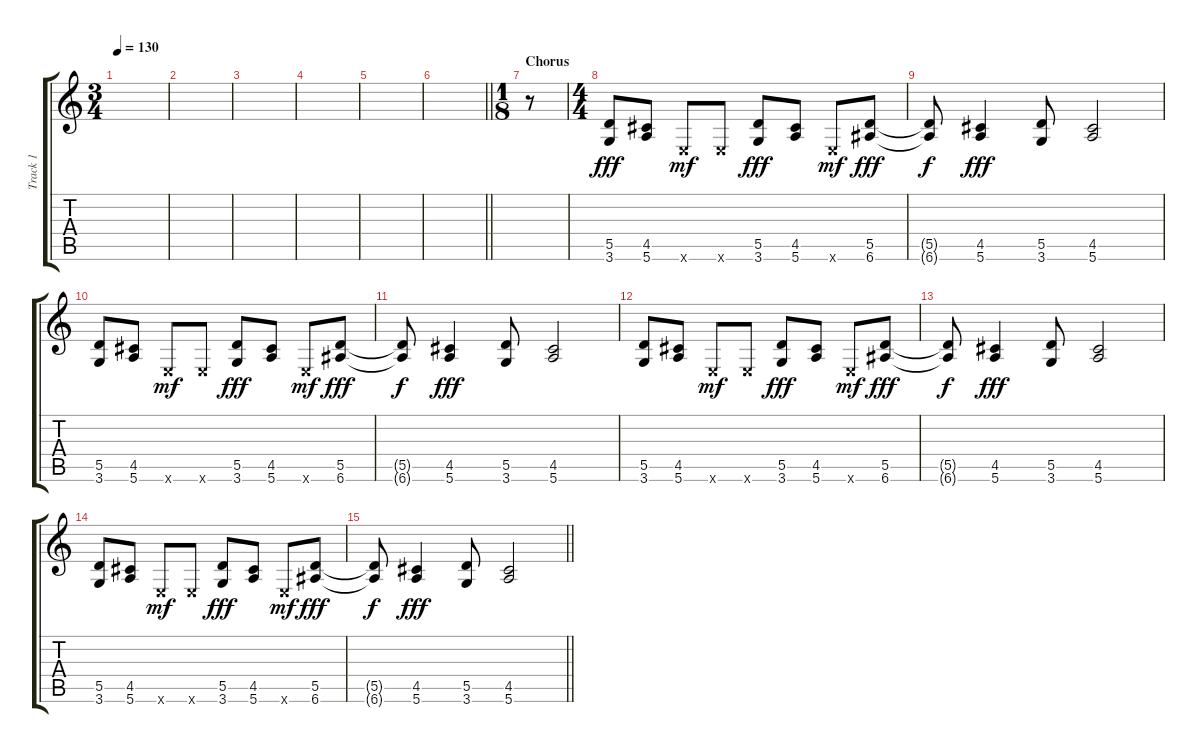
\track ("Track 1" "Track 1") {instrument overdrivenguitar}
\staff {score tabs}
\tuning (E4 B3 G3 D3 A2 E2) {hide}
\ts (3 4)
\tempo 130
\clef g2
\ks c
|
|
|
|
|
\barLineRight lightlight
|
\ts (1 8)
\section ("" "Chorus")
r.8 |
\ts (4 4)
(5.5 3.6).8{dy fff} (4.5 5.6).8 0.6{x}.8{dy mf} 0.6{x}.8 (5.5 3.6).8{dy fff} (4.5 5.6).8 0.6{x}.8{dy mf} (5.5 6.6).8{dy fff} |
(5.5{t} 6.6{t}).8{dy f} (4.5 5.6).4{dy fff} (5.5 3.6).8 (4.5 5.6).2 |
(5.5 3.6).8 (4.5 5.6).8 0.6{x}.8{dy mf} 0.6{x}.8 (5.5 3.6).8{dy fff} (4.5 5.6).8 0.6{x}.8{dy mf} (5.5 6.6).8{dy fff} |
(5.5{t} 6.6{t}).8{dy f} (4.5 5.6).4{dy fff} (5.5 3.6).8 (4.5 5.6).2 |
(5.5 3.6).8 (4.5 5.6).8 0.6{x}.8{dy mf} 0.6{x}.8 (5.5 3.6).8{dy fff} (4.5 5.6).8 0.6{x}.8{dy mf} (5.5 6.6).8{dy fff} |
(5.5{t} 6.6{t}).8{dy f} (4.5 5.6).4{dy fff} (5.5 3.6).8 (4.5 5.6).2 |
(5.5 3.6).8 (4.5 5.6).8 0.6{x}.8{dy mf} 0.6{x}.8 (5.5 3.6).8{dy fff} (4.5 5.6).8 0.6{x}.8{dy mf} (5.5 6.6).8{dy fff} |
\barLineRight lightlight
(5.5{t} 6.6{t}).8{dy f} (4.5 5.6).4{dy fff} (5.5 3.6).8 (4.5 5.6).2
